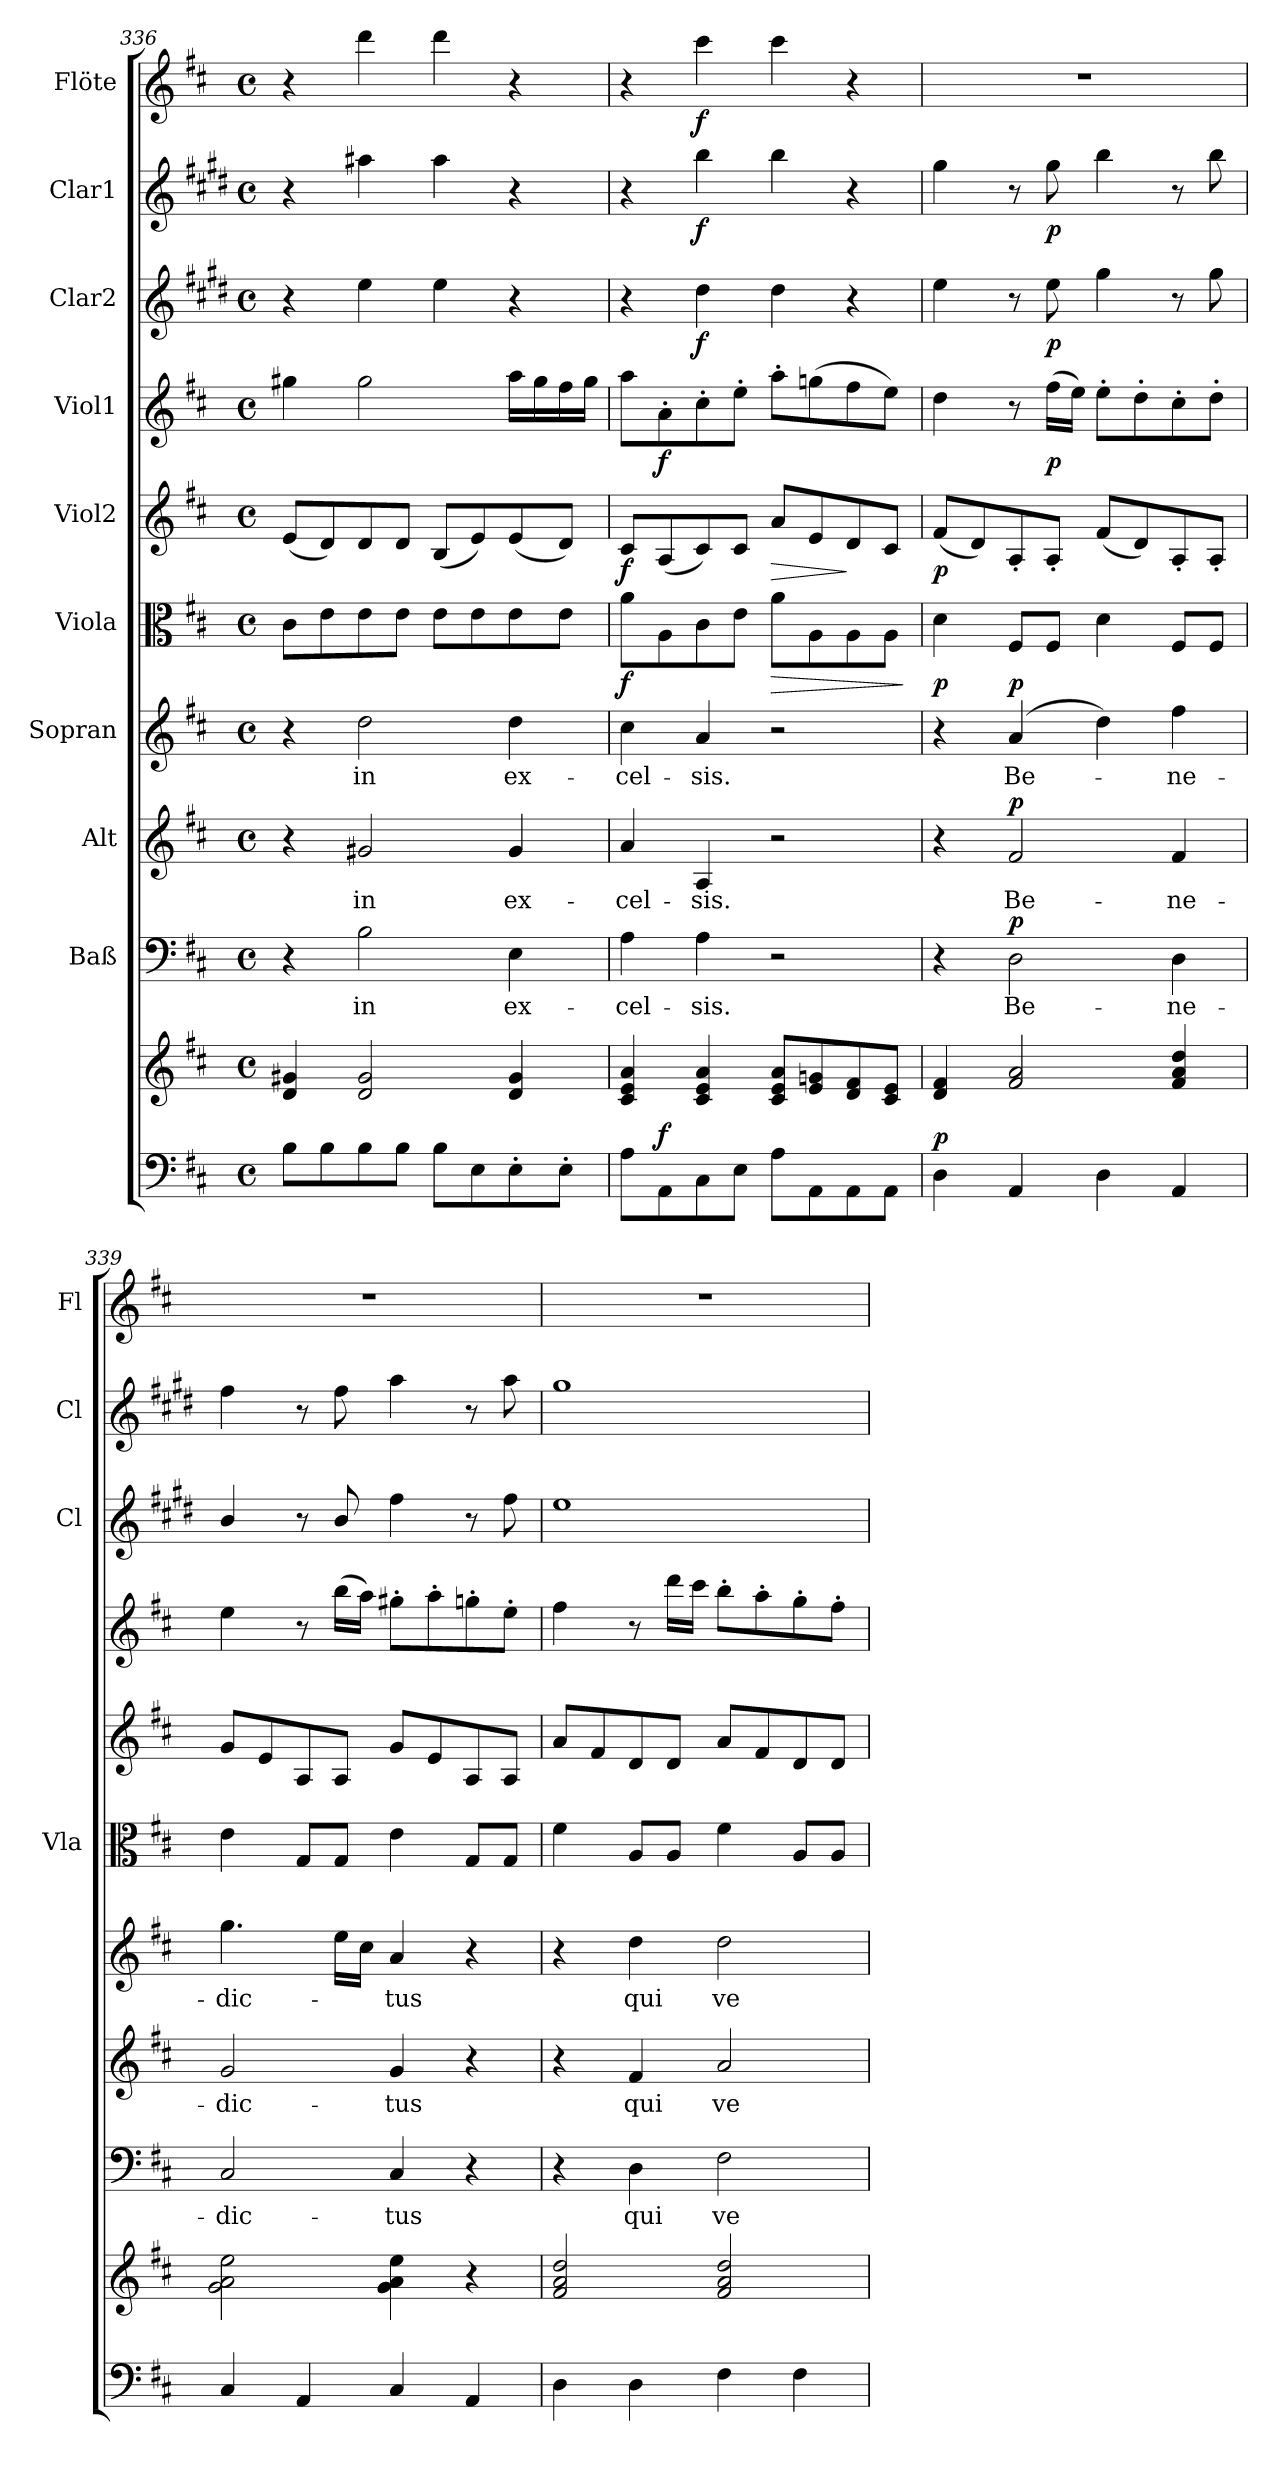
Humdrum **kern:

**kern	**kern	**dynam	**kern	**text	**dynam	**kern	**text	**dynam	**kern	**text	**dynam	**kern	**dynam	**kern	**dynam	**kern	**dynam	**kern	**dynam	**kern	**dynam	**kern	**dynam
*part10	*part10	*part10	*part9	*part9	*part9	*part8	*part8	*part8	*part7	*part7	*part7	*part6	*part6	*part5	*part5	*part4	*part4	*part3	*part3	*part2	*part2	*part1	*part1
*staff11	*staff10	*staff10/11	*staff9	*staff9	*staff9	*staff8	*staff8	*staff8	*staff7	*staff7	*staff7	*staff6	*staff6	*staff5	*staff5	*staff4	*staff4	*staff3	*staff3	*staff2	*staff2	*staff1	*staff1
*	*	*	*I"Baß	*	*	*I"Alt	*	*	*I"Sopran	*	*	*I"Viola	*	*I"Viol2	*	*I"Viol1	*	*I"Clar2	*	*I"Clar1	*	*I"Flöte	*
*	*	*	*	*	*	*	*	*	*	*	*	*I'Vla	*	*	*	*	*	*I'Cl	*	*I'Cl	*	*I'Fl	*
*clefF4	*clefG2	*	*clefF4	*	*	*clefG2	*	*	*clefG2	*	*	*clefC3	*	*clefG2	*	*clefG2	*	*clefG2	*	*clefG2	*	*clefG2	*
*	*	*	*	*	*	*	*	*	*	*	*	*	*	*	*	*	*	*ITrd1c2	*	*ITrd1c2	*	*	*
*k[f#c#]	*k[f#c#]	*	*k[f#c#]	*	*	*k[f#c#]	*	*	*k[f#c#]	*	*	*k[f#c#]	*	*k[f#c#]	*	*k[f#c#]	*	*k[f#c#]	*	*k[f#c#]	*	*k[f#c#]	*
*D:	*D:	*	*D:	*	*	*D:	*	*	*D:	*	*	*D:	*	*D:	*	*D:	*	*D:	*	*D:	*	*D:	*
*M4/4	*M4/4	*	*M4/4	*	*	*M4/4	*	*	*M4/4	*	*	*M4/4	*	*M4/4	*	*M4/4	*	*M4/4	*	*M4/4	*	*M4/4	*
*met(c)	*met(c)	*	*met(c)	*	*	*met(c)	*	*	*met(c)	*	*	*met(c)	*	*met(c)	*	*met(c)	*	*met(c)	*	*met(c)	*	*met(c)	*
=336	=336	=336	=336	=336	=336	=336	=336	=336	=336	=336	=336	=336	=336	=336	=336	=336	=336	=336	=336	=336	=336	=336	=336
8B\L	4d/ 4g#X/	.	4r	.	.	4r	.	.	4r	.	.	8c#\L	.	(<8e/L	.	4gg#X\	.	4r	.	4r	.	4r	.
8B\	.	.	.	.	.	.	.	.	.	.	.	8e\	.	8d/)	.	.	.	.	.	.	.	.	.
!	!	!	!	!LO:LY:b	!	!	!LO:LY:b	!	!	!LO:LY:b	!	!	!	!	!	!	!	!	!	!	!	!	!
8B\	2d/ 2g#/	.	2B\	in	.	2g#X/	in	.	2dd\	in	.	8e\	.	8d/	.	2gg#\	.	4dd\	.	4gg#X\	.	4ddd\	.
8B\J	.	.	.	.	.	.	.	.	.	.	.	8e\J	.	8d/J	.	.	.	.	.	.	.	.	.
8B\L	.	.	.	.	.	.	.	.	.	.	.	8e\L	.	(<8B/L	.	.	.	4dd\	.	4gg#\	.	4ddd\	.
8E\	.	.	.	.	.	.	.	.	.	.	.	8e\	.	8e/)	.	.	.	.	.	.	.	.	.
!	!	!	!	!LO:LY:b	!	!	!LO:LY:b	!	!	!LO:LY:b	!	!	!	!	!	!	!	!	!	!	!	!	!
8E'>\	4d/ 4g#/	.	4E\	ex-	.	4g#/	ex-	.	4dd\	ex-	.	8e\	.	(<8e/	.	16aa\LL	.	4r	.	4r	.	4r	.
.	.	.	.	.	.	.	.	.	.	.	.	.	.	.	.	16gg#\	.	.	.	.	.	.	.
8E'>\J	.	.	.	.	.	.	.	.	.	.	.	8e\J	.	8d/J)	.	16ff#\	.	.	.	.	.	.	.
.	.	.	.	.	.	.	.	.	.	.	.	.	.	.	.	16gg#\JJ	.	.	.	.	.	.	.
!!LO:PB:g=z
=337	=337	=337	=337	=337	=337	=337	=337	=337	=337	=337	=337	=337	=337	=337	=337	=337	=337	=337	=337	=337	=337	=337	=337
!	!	!	!	!LO:LY:b	!	!	!LO:LY:b	!	!	!LO:LY:b	!	!	!LO:DY:b	!	!LO:DY:b	!	!	!	!	!	!	!	!
8A\L	4c#/ 4e/ 4a/	.	4A\	-cel-	.	4a/	-cel-	.	4cc#\	-cel-	.	8a\L	f	8c#/L	f	8aa\L	.	4r	.	4r	.	4r	.
!	!	!LO:DY:a=2	!	!	!	!	!	!	!	!	!	!	!	!	!	!	!LO:DY:b	!	!	!	!	!	!
8AA\	.	f	.	.	.	.	.	.	.	.	.	8A\	.	(<8A/	.	8a'>\	f	.	.	.	.	.	.
!	!	!	!	!LO:LY:b	!	!	!LO:LY:b	!	!	!LO:LY:b	!	!	!	!	!	!	!	!	!LO:DY:b	!	!LO:DY:b	!	!LO:DY:b
8C#\	4c#/ 4e/ 4a/	.	4A\	-sis.	.	4A/	-sis.	.	4a/	-sis.	.	8c#\	.	8c#/)	.	8cc#'>\	.	4cc#\	f	4aa\	f	4ccc#\	f
8E\J	.	.	.	.	.	.	.	.	.	.	.	8e\J	.	8c#/J	.	8ee'>\J	.	.	.	.	.	.	.
!	!	!	!	!	!	!	!	!	!	!	!	!	!LO:HP:b	!	!LO:HP:b	!	!	!	!	!	!	!	!
8A\L	8c#/ 8e/ 8a/L	.	2r	.	.	2r	.	.	2r	.	.	8a\L	>	8a/L	>	8aa'>\L	.	4cc#\	.	4aa\	.	4ccc#\	.
8AA\	8e/ 8gn/	.	.	.	.	.	.	.	.	.	.	8A\	.	8e/	.	(>8ggn\	.	.	.	.	.	.	.
8AA\	8d/ 8f#/	.	.	.	.	.	.	.	.	.	.	8A\	.	8d/	]	8ff#\	.	4r	.	4r	.	4r	.
8AA\J	8c#/ 8e/J	.	.	.	.	.	.	.	.	.	.	8A\J	.	8c#/J	.	8ee\J)	.	.	.	.	.	.	.
.	.	.	.	.	.	.	.	.	.	.	.	.	]	.	.	.	.	.	.	.	.	.	.
=338	=338	=338	=338	=338	=338	=338	=338	=338	=338	=338	=338	=338	=338	=338	=338	=338	=338	=338	=338	=338	=338	=338	=338
!	!	!LO:DY:a=2	!	!	!	!	!	!	!	!	!	!	!LO:DY:b	!	!LO:DY:b	!	!	!	!	!	!	!	!
4D\	4d/ 4f#/	p	4r	.	.	4r	.	.	4r	.	.	4d\	p	(<8f#/L	p	4dd\	.	4dd\	.	4ff#\	.	1r	.
.	.	.	.	.	.	.	.	.	.	.	.	.	.	8d/)	.	.	.	.	.	.	.	.	.
!	!	!	!	!LO:LY:b	!LO:DY:a	!	!LO:LY:b	!LO:DY:a	!	!LO:LY:b	!LO:DY:a	!	!	!	!	!	!	!	!	!	!	!	!
4AA/	2f#/ 2a/	.	2D\	Be-	p	2f#/	Be-	p	(4a/	Be-	p	8F#/L	.	8A'</	.	8r	.	8r	.	8r	.	.	.
!	!	!	!	!	!	!	!	!	!	!	!	!	!	!	!	!	!LO:DY:b	!	!LO:DY:b	!	!LO:DY:b	!	!
.	.	.	.	.	.	.	.	.	.	.	.	8F#/J	.	8A'</J	.	(>16ff#\LL	p	8dd\	p	8ff#\	p	.	.
.	.	.	.	.	.	.	.	.	.	.	.	.	.	.	.	16ee\JJ)	.	.	.	.	.	.	.
4D\	.	.	.	.	.	.	.	.	4dd\)	.	.	4d\	.	(<8f#/L	.	8ee'>\L	.	4ff#\	.	4aa\	.	.	.
.	.	.	.	.	.	.	.	.	.	.	.	.	.	8d/)	.	8dd'>\	.	.	.	.	.	.	.
!	!	!	!	!LO:LY:b	!	!	!LO:LY:b	!	!	!LO:LY:b	!	!	!	!	!	!	!	!	!	!	!	!	!
4AA/	4f#/ 4a/ 4dd/	.	4D\	-ne-	.	4f#/	-ne-	.	4ff#\	-ne-	.	8F#/L	.	8A'</	.	8cc#'>\	.	8r	.	8r	.	.	.
.	.	.	.	.	.	.	.	.	.	.	.	8F#/J	.	8A'</J	.	8dd'>\J	.	8ff#\	.	8aa\	.	.	.
=339	=339	=339	=339	=339	=339	=339	=339	=339	=339	=339	=339	=339	=339	=339	=339	=339	=339	=339	=339	=339	=339	=339	=339
!	!	!	!	!LO:LY:b	!	!	!LO:LY:b	!	!	!LO:LY:b	!	!	!	!	!	!	!	!	!	!	!	!	!
4C#/	2g\ 2a\ 2ee\	.	2C#/	-dic-	.	2g/	-dic-	.	4.gg\	-dic-	.	4e\	.	8g/L	.	4ee\	.	4a/	.	4ee\	.	1r	.
.	.	.	.	.	.	.	.	.	.	.	.	.	.	8e/	.	.	.	.	.	.	.	.	.
4AA/	.	.	.	.	.	.	.	.	.	.	.	8G/L	.	8A/	.	8r	.	8r	.	8r	.	.	.
.	.	.	.	.	.	.	.	.	16ee\LL	.	.	8G/J	.	8A/J	.	(>16bb\LL	.	8a/	.	8ee\	.	.	.
.	.	.	.	.	.	.	.	.	16cc#\JJ	.	.	.	.	.	.	16aa\JJ)	.	.	.	.	.	.	.
!	!	!	!	!LO:LY:b	!	!	!LO:LY:b	!	!	!LO:LY:b	!	!	!	!	!	!	!	!	!	!	!	!	!
4C#/	4g\ 4a\ 4ee\	.	4C#/	-tus	.	4g/	-tus	.	4a/	-tus	.	4e\	.	8g/L	.	8gg#X'>\L	.	4ee\	.	4gg\	.	.	.
.	.	.	.	.	.	.	.	.	.	.	.	.	.	8e/	.	8aa'>\	.	.	.	.	.	.	.
4AA/	4r	.	4r	.	.	4r	.	.	4r	.	.	8G/L	.	8A/	.	8ggn'>\	.	8r	.	8r	.	.	.
.	.	.	.	.	.	.	.	.	.	.	.	8G/J	.	8A/J	.	8ee'>\J	.	8ee\	.	8gg\	.	.	.
=340	=340	=340	=340	=340	=340	=340	=340	=340	=340	=340	=340	=340	=340	=340	=340	=340	=340	=340	=340	=340	=340	=340	=340
4D\	2f#/ 2a/ 2dd/	.	4r	.	.	4r	.	.	4r	.	.	4f#\	.	8a/L	.	4ff#\	.	1dd	.	1ff#	.	1r	.
.	.	.	.	.	.	.	.	.	.	.	.	.	.	8f#/	.	.	.	.	.	.	.	.	.
!	!	!	!	!LO:LY:b	!	!	!LO:LY:b	!	!	!LO:LY:b	!	!	!	!	!	!	!	!	!	!	!	!	!
4D\	.	.	4D\	qui	.	4f#/	qui	.	4dd\	qui	.	8A/L	.	8d/	.	8r	.	.	.	.	.	.	.
.	.	.	.	.	.	.	.	.	.	.	.	8A/J	.	8d/J	.	16ddd\LL	.	.	.	.	.	.	.
.	.	.	.	.	.	.	.	.	.	.	.	.	.	.	.	16ccc#\JJ	.	.	.	.	.	.	.
!	!	!	!	!LO:LY:b	!	!	!LO:LY:b	!	!	!LO:LY:b	!	!	!	!	!	!	!	!	!	!	!	!	!
4F#\	2f#/ 2a/ 2dd/	.	2F#\	ve-	.	2a/	ve-	.	2dd\	ve-	.	4f#\	.	8a/L	.	8bb'>\L	.	.	.	.	.	.	.
.	.	.	.	.	.	.	.	.	.	.	.	.	.	8f#/	.	8aa'>\	.	.	.	.	.	.	.
4F#\	.	.	.	.	.	.	.	.	.	.	.	8A/L	.	8d/	.	8gg'>\	.	.	.	.	.	.	.
.	.	.	.	.	.	.	.	.	.	.	.	8A/J	.	8d/J	.	8ff#'>\J	.	.	.	.	.	.	.
=	=	=	=	=	=	=	=	=	=	=	=	=	=	=	=	=	=	=	=	=	=	=	=
*-	*-	*-	*-	*-	*-	*-	*-	*-	*-	*-	*-	*-	*-	*-	*-	*-	*-	*-	*-	*-	*-	*-	*-
